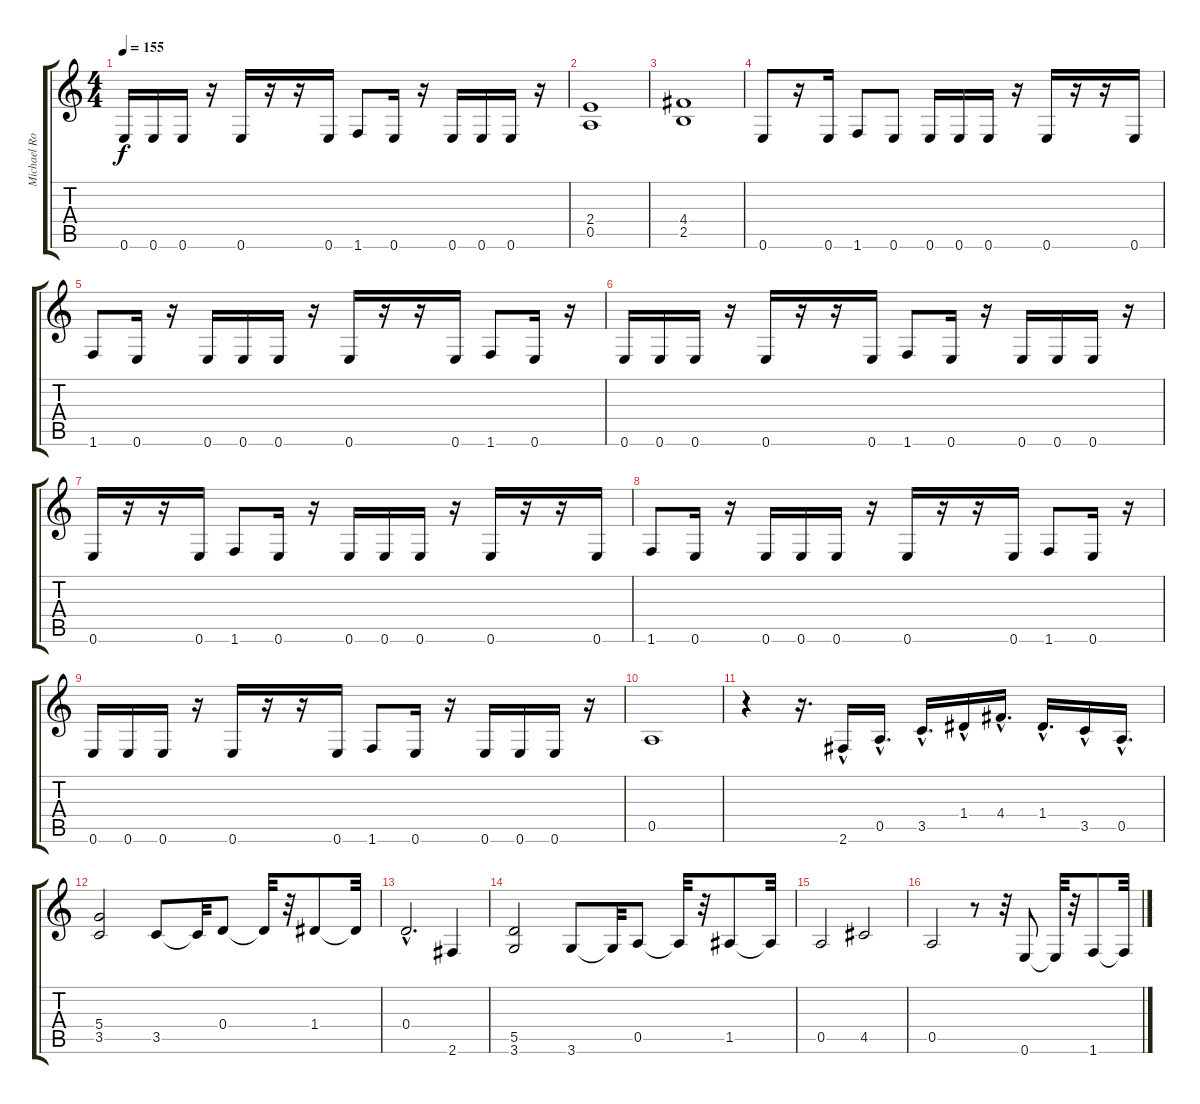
\track ("Michael Romeo" "Michael Ro") {instrument distortionguitar}
\staff {score tabs}
\tuning (E4 B3 G3 D3 A2 E2) {hide}
\ts (4 4)
\tempo 155
\clef g2
\ks c
0.6.16{dy f} 0.6.16 0.6.16 r.16 0.6.16 r.16 r.16 0.6.16 1.6.8 0.6.16 r.16 0.6.16 0.6.16 0.6.16 r.16 |
(2.4 0.5).1 |
(4.4 2.5).1 |
0.6.8 r.16 0.6.16 1.6.8 0.6.8 0.6.16 0.6.16 0.6.16 r.16 0.6.16 r.16 r.16 0.6.16 |
1.6.8 0.6.16 r.16 0.6.16 0.6.16 0.6.16 r.16 0.6.16 r.16 r.16 0.6.16 1.6.8 0.6.16 r.16 |
0.6.16 0.6.16 0.6.16 r.16 0.6.16 r.16 r.16 0.6.16 1.6.8 0.6.16 r.16 0.6.16 0.6.16 0.6.16 r.16 |
0.6.16 r.16 r.16 0.6.16 1.6.8 0.6.16 r.16 0.6.16 0.6.16 0.6.16 r.16 0.6.16 r.16 r.16 0.6.16 |
1.6.8 0.6.16 r.16 0.6.16 0.6.16 0.6.16 r.16 0.6.16 r.16 r.16 0.6.16 1.6.8 0.6.16 r.16 |
0.6.16 0.6.16 0.6.16 r.16 0.6.16 r.16 r.16 0.6.16 1.6.8 0.6.16 r.16 0.6.16 0.6.16 0.6.16 r.16 |
0.5.1 |
r.4 r.16{d} 2.6{hac}.16 0.5{hac}.16{d} 3.5{hac}.16{d} 1.4{hac}.16 4.4{hac}.16{d} 1.4{hac}.16{d} 3.5{hac}.16 0.5{hac}.16{d} |
(5.4 3.5).2 3.5.8 3.5{t}.32 0.4.8 0.4{t}.32 r.32 1.4.8 1.4{t}.32 |
0.4{hac}.2{d} 2.6.4 |
(5.5 3.6).2 3.6.8 3.6{t}.32 0.5.8 0.5{t}.32 r.32 1.5.8 1.5{t}.32 |
0.5.2 4.5.2 |
0.5.2 r.8 r.32 0.6.8 0.6{t}.32 r.32 1.6.8 1.6{t}.32
